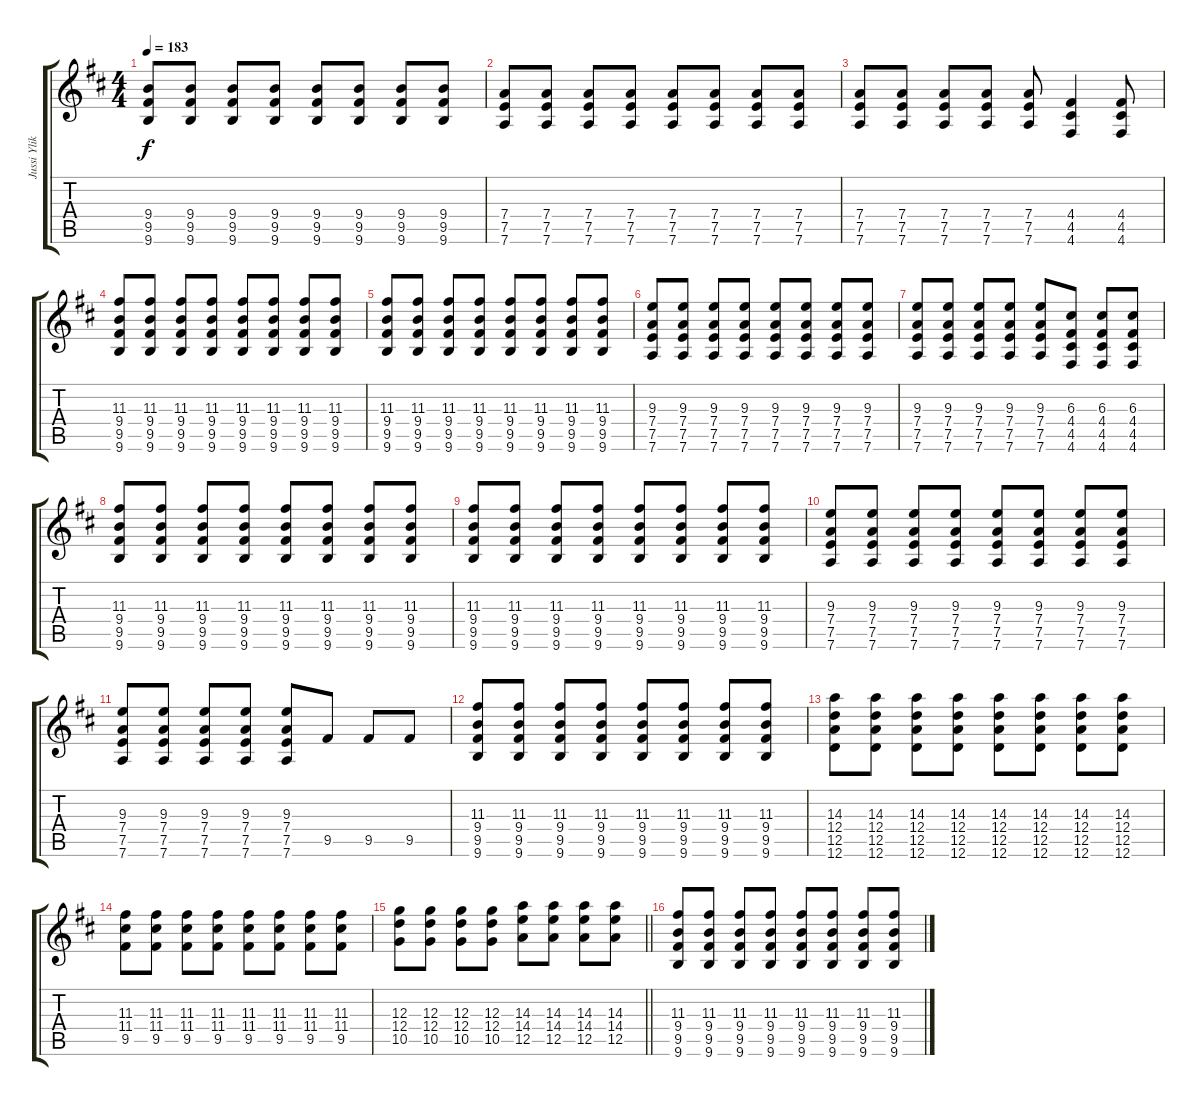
\track ("Jussi Ylikoski - guitar" "Jussi Ylik") {instrument electricguitarclean}
\staff {score tabs}
\tuning (E4 B3 G3 D3 A2 D2) {hide}
\ts (4 4)
\tempo 183
\clef g2
\ks bminor
(9.4 9.5 9.6).8{dy f} (9.4 9.5 9.6).8 (9.4 9.5 9.6).8 (9.4 9.5 9.6).8 (9.4 9.5 9.6).8 (9.4 9.5 9.6).8 (9.4 9.5 9.6).8 (9.4 9.5 9.6).8 |
(7.4 7.5 7.6).8 (7.4 7.5 7.6).8 (7.4 7.5 7.6).8 (7.4 7.5 7.6).8 (7.4 7.5 7.6).8 (7.4 7.5 7.6).8 (7.4 7.5 7.6).8 (7.4 7.5 7.6).8 |
(7.4 7.5 7.6).8 (7.4 7.5 7.6).8 (7.4 7.5 7.6).8 (7.4 7.5 7.6).8 (7.4 7.5 7.6).8 (4.4 4.5 4.6).4 (4.4 4.5 4.6).8 |
(11.3 9.4 9.5 9.6).8 (11.3 9.4 9.5 9.6).8 (11.3 9.4 9.5 9.6).8 (11.3 9.4 9.5 9.6).8 (11.3 9.4 9.5 9.6).8 (11.3 9.4 9.5 9.6).8 (11.3 9.4 9.5 9.6).8 (11.3 9.4 9.5 9.6).8 |
(11.3 9.4 9.5 9.6).8 (11.3 9.4 9.5 9.6).8 (11.3 9.4 9.5 9.6).8 (11.3 9.4 9.5 9.6).8 (11.3 9.4 9.5 9.6).8 (11.3 9.4 9.5 9.6).8 (11.3 9.4 9.5 9.6).8 (11.3 9.4 9.5 9.6).8 |
(9.3 7.4 7.5 7.6).8 (9.3 7.4 7.5 7.6).8 (9.3 7.4 7.5 7.6).8 (9.3 7.4 7.5 7.6).8 (9.3 7.4 7.5 7.6).8 (9.3 7.4 7.5 7.6).8 (9.3 7.4 7.5 7.6).8 (9.3 7.4 7.5 7.6).8 |
(9.3 7.4 7.5 7.6).8 (9.3 7.4 7.5 7.6).8 (9.3 7.4 7.5 7.6).8 (9.3 7.4 7.5 7.6).8 (9.3 7.4 7.5 7.6).8 (6.3 4.4 4.5 4.6).8 (6.3 4.4 4.5 4.6).8 (6.3 4.4 4.5 4.6).8 |
(11.3 9.4 9.5 9.6).8 (11.3 9.4 9.5 9.6).8 (11.3 9.4 9.5 9.6).8 (11.3 9.4 9.5 9.6).8 (11.3 9.4 9.5 9.6).8 (11.3 9.4 9.5 9.6).8 (11.3 9.4 9.5 9.6).8 (11.3 9.4 9.5 9.6).8 |
(11.3 9.4 9.5 9.6).8 (11.3 9.4 9.5 9.6).8 (11.3 9.4 9.5 9.6).8 (11.3 9.4 9.5 9.6).8 (11.3 9.4 9.5 9.6).8 (11.3 9.4 9.5 9.6).8 (11.3 9.4 9.5 9.6).8 (11.3 9.4 9.5 9.6).8 |
(9.3 7.4 7.5 7.6).8 (9.3 7.4 7.5 7.6).8 (9.3 7.4 7.5 7.6).8 (9.3 7.4 7.5 7.6).8 (9.3 7.4 7.5 7.6).8 (9.3 7.4 7.5 7.6).8 (9.3 7.4 7.5 7.6).8 (9.3 7.4 7.5 7.6).8 |
(9.3 7.4 7.5 7.6).8 (9.3 7.4 7.5 7.6).8 (9.3 7.4 7.5 7.6).8 (9.3 7.4 7.5 7.6).8 (9.3 7.4 7.5 7.6).8 9.5.8 9.5.8 9.5.8 |
(11.3 9.4 9.5 9.6).8 (11.3 9.4 9.5 9.6).8 (11.3 9.4 9.5 9.6).8 (11.3 9.4 9.5 9.6).8 (11.3 9.4 9.5 9.6).8 (11.3 9.4 9.5 9.6).8 (11.3 9.4 9.5 9.6).8 (11.3 9.4 9.5 9.6).8 |
(14.3 12.4 12.5 12.6).8 (14.3 12.4 12.5 12.6).8 (14.3 12.4 12.5 12.6).8 (14.3 12.4 12.5 12.6).8 (14.3 12.4 12.5 12.6).8 (14.3 12.4 12.5 12.6).8 (14.3 12.4 12.5 12.6).8 (14.3 12.4 12.5 12.6).8 |
(11.3 11.4 9.5).8 (11.3 11.4 9.5).8 (11.3 11.4 9.5).8 (11.3 11.4 9.5).8 (11.3 11.4 9.5).8 (11.3 11.4 9.5).8 (11.3 11.4 9.5).8 (11.3 11.4 9.5).8 |
\barLineRight lightlight
(12.3 12.4 10.5).8 (12.3 12.4 10.5).8 (12.3 12.4 10.5).8 (12.3 12.4 10.5).8 (14.3 14.4 12.5).8 (14.3 14.4 12.5).8 (14.3 14.4 12.5).8 (14.3 14.4 12.5).8 |
(11.3 9.4 9.5 9.6).8 (11.3 9.4 9.5 9.6).8 (11.3 9.4 9.5 9.6).8 (11.3 9.4 9.5 9.6).8 (11.3 9.4 9.5 9.6).8 (11.3 9.4 9.5 9.6).8 (11.3 9.4 9.5 9.6).8 (11.3 9.4 9.5 9.6).8
